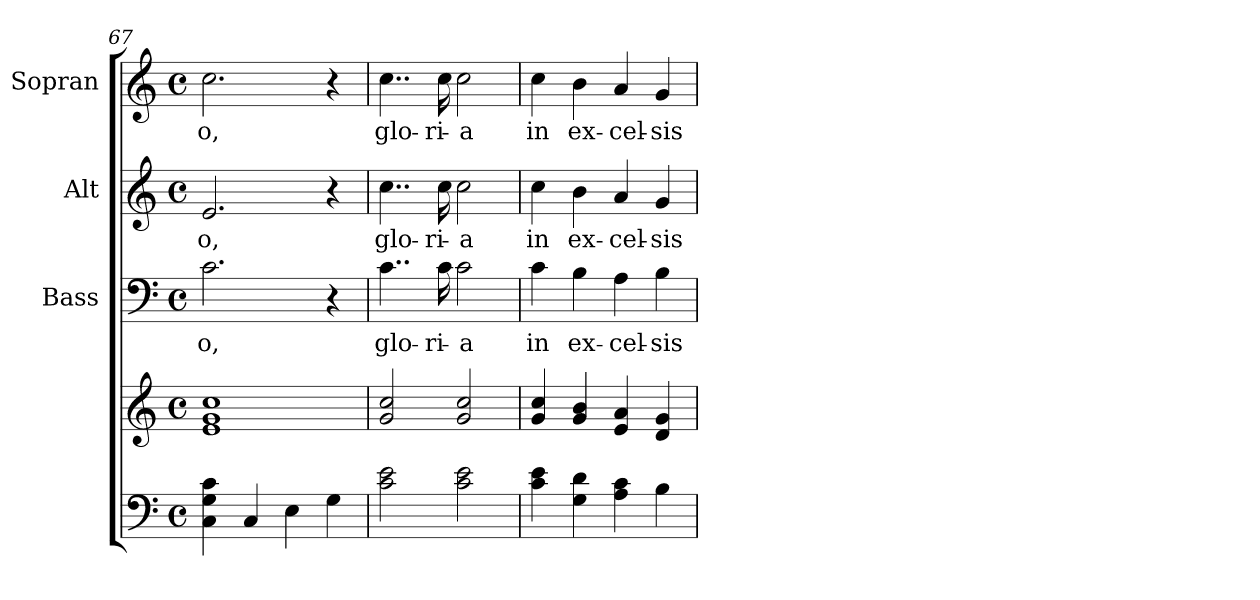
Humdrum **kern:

**kern	**kern	**kern	**text	**kern	**text	**kern	**text
*part4	*part4	*part3	*part3	*part2	*part2	*part1	*part1
*staff5	*staff4	*staff3	*staff3	*staff2	*staff2	*staff1	*staff1
*	*	*I"Bass	*	*I"Alt	*	*I"Sopran	*
*	*	*I'B.	*	*I'A	*	*I'S	*
*clefF4	*clefG2	*clefF4	*	*clefG2	*	*clefG2	*
*k[]	*k[]	*k[]	*	*k[]	*	*k[]	*
*C:	*C:	*C:	*	*C:	*	*C:	*
*M4/4	*M4/4	*M4/4	*	*M4/4	*	*M4/4	*
*met(c)	*met(c)	*met(c)	*	*met(c)	*	*met(c)	*
=67	=67	=67	=67	=67	=67	=67	=67
!	!	!	!LO:LY:b	!	!LO:LY:b	!	!LO:LY:b
4C\ 4G\ 4c\	1e 1g 1cc	2.c\	-o,	2.e/	-o,	2.cc\	-o,
4C/	.	.	.	.	.	.	.
4E\	.	.	.	.	.	.	.
4G\	.	4r	.	4r	.	4r	.
=68	=68	=68	=68	=68	=68	=68	=68
!	!	!	!LO:LY:b	!	!LO:LY:b	!	!LO:LY:b
2c\ 2e\	2g/ 2cc/	4..c\	glo-	4..cc\	glo-	4..cc\	glo-
!	!	!	!LO:LY:b	!	!LO:LY:b	!	!LO:LY:b
.	.	16c\	-ri-	16cc\	-ri-	16cc\	-ri-
!	!	!	!LO:LY:b	!	!LO:LY:b	!	!LO:LY:b
2c\ 2e\	2g/ 2cc/	2c\	-a	2cc\	-a	2cc\	-a
=69	=69	=69	=69	=69	=69	=69	=69
!	!	!	!LO:LY:b	!	!LO:LY:b	!	!LO:LY:b
4c\ 4e\	4g/ 4cc/	4c\	in	4cc\	in	4cc\	in
!	!	!	!LO:LY:b	!	!LO:LY:b	!	!LO:LY:b
4G\ 4d\	4g/ 4b/	4B\	ex-	4b\	ex-	4b\	ex-
!	!	!	!LO:LY:b	!	!LO:LY:b	!	!LO:LY:b
4A\ 4c\	4e/ 4a/	4A\	-cel-	4a/	-cel-	4a/	-cel-
!	!	!	!LO:LY:b	!	!LO:LY:b	!	!LO:LY:b
4B\	4d/ 4g/	4B\	-sis	4g/	-sis	4g/	-sis
=	=	=	=	=	=	=	=
*-	*-	*-	*-	*-	*-	*-	*-
